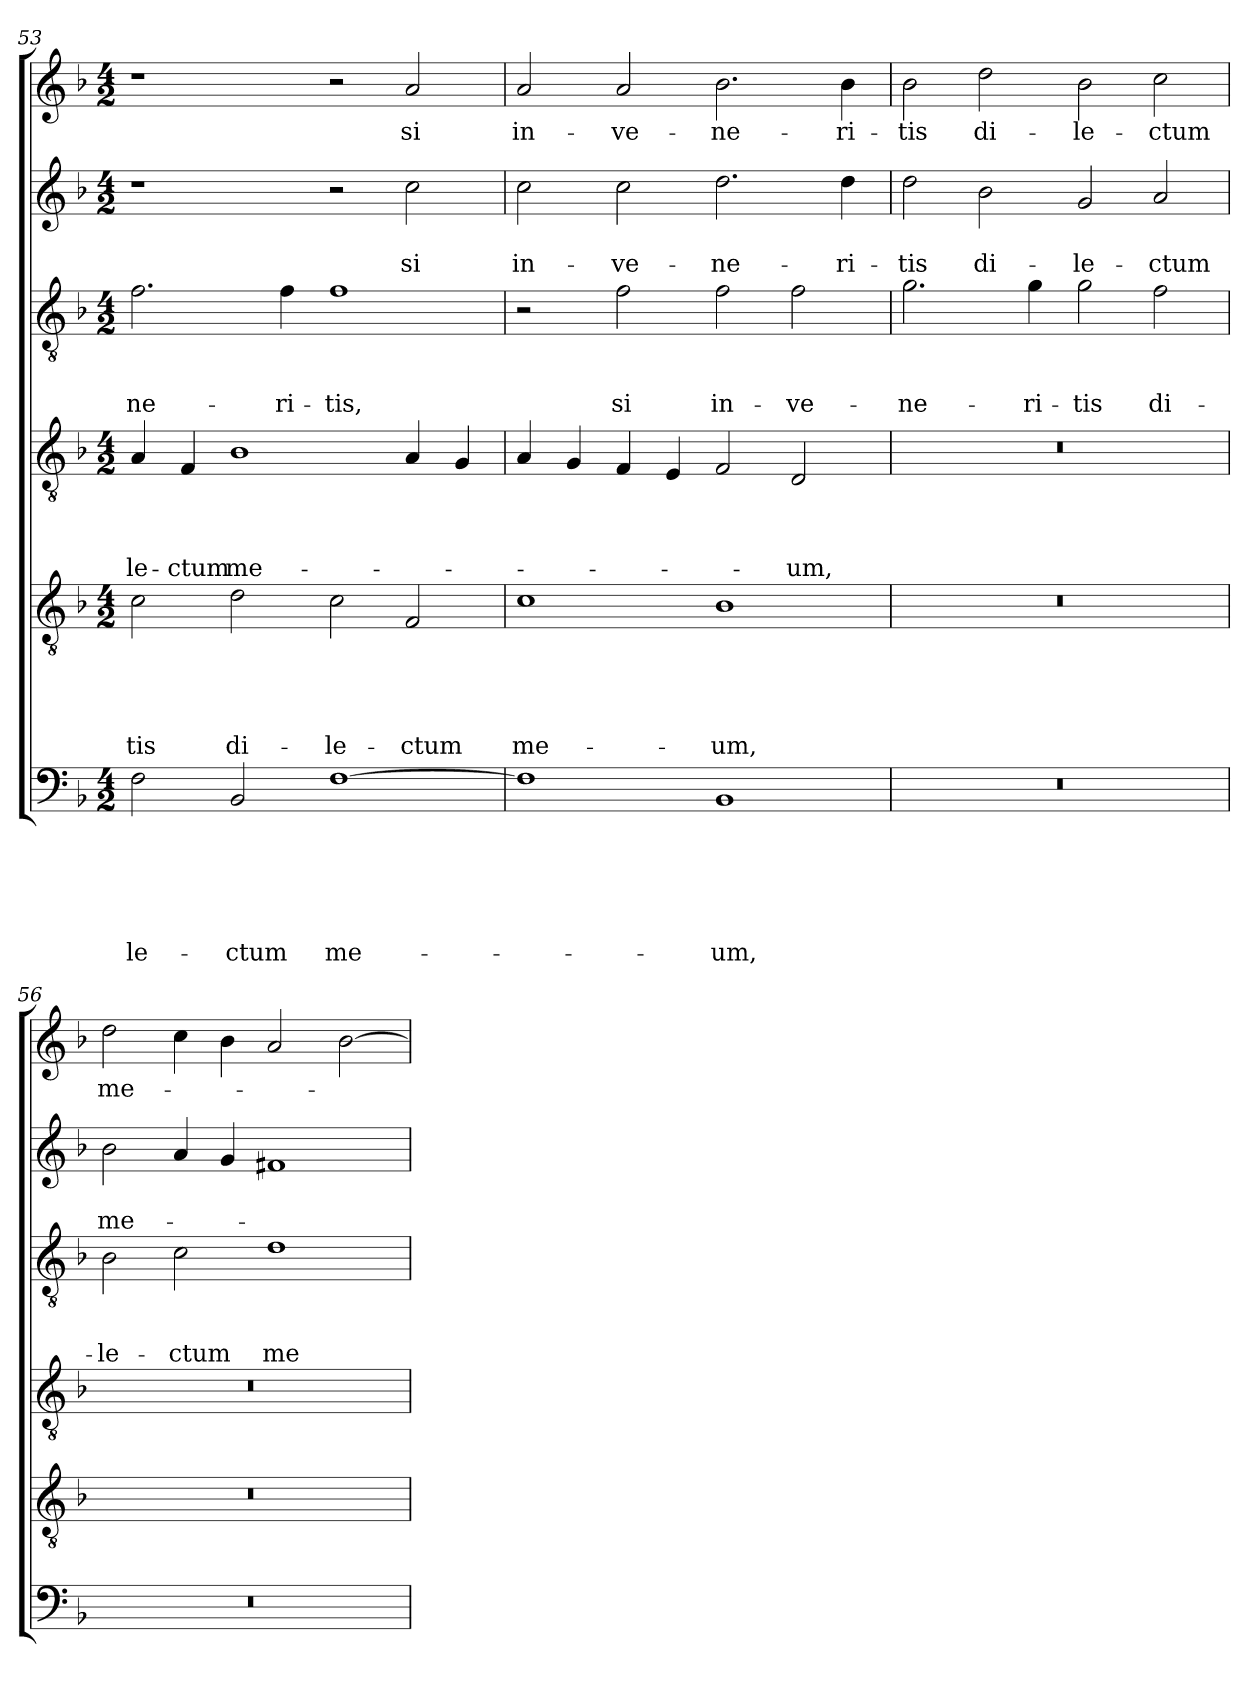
**kern	**text	**text	**text	**text	**text	**text	**kern	**text	**text	**text	**text	**text	**kern	**text	**text	**text	**text	**kern	**text	**text	**text	**kern	**text	**text	**kern	**text
*part6	*part6	*part6	*part6	*part6	*part6	*part6	*part5	*part5	*part5	*part5	*part5	*part5	*part4	*part4	*part4	*part4	*part4	*part3	*part3	*part3	*part3	*part2	*part2	*part2	*part1	*part1
*staff6	*staff6	*staff6	*staff6	*staff6	*staff6	*staff6	*staff5	*staff5	*staff5	*staff5	*staff5	*staff5	*staff4	*staff4	*staff4	*staff4	*staff4	*staff3	*staff3	*staff3	*staff3	*staff2	*staff2	*staff2	*staff1	*staff1
*clefF4	*	*	*	*	*	*	*clefGv2	*	*	*	*	*	*clefGv2	*	*	*	*	*clefGv2	*	*	*	*clefG2	*	*	*clefG2	*
*k[b-]	*	*	*	*	*	*	*k[b-]	*	*	*	*	*	*k[b-]	*	*	*	*	*k[b-]	*	*	*	*k[b-]	*	*	*k[b-]	*
*F:	*	*	*	*	*	*	*F:	*	*	*	*	*	*F:	*	*	*	*	*F:	*	*	*	*F:	*	*	*F:	*
*M4/2	*	*	*	*	*	*	*M4/2	*	*	*	*	*	*M4/2	*	*	*	*	*M4/2	*	*	*	*M4/2	*	*	*M4/2	*
=53	=53	=53	=53	=53	=53	=53	=53	=53	=53	=53	=53	=53	=53	=53	=53	=53	=53	=53	=53	=53	=53	=53	=53	=53	=53	=53
!	!	!	!	!	!	!LO:LY:b	!	!	!	!	!	!LO:LY:b	!	!	!	!	!LO:LY:b	!	!	!	!LO:LY:b	!	!	!	!	!
2F\	.	.	.	.	.	-le-	2c\	.	.	.	.	-tis	4A/	.	.	.	-le-	2.f\	.	.	-ne-	1r	.	.	1r	.
!	!	!	!	!	!	!	!	!	!	!	!	!	!	!	!	!	!LO:LY:b	!	!	!	!	!	!	!	!	!
.	.	.	.	.	.	.	.	.	.	.	.	.	4F/	.	.	.	-ctum	.	.	.	.	.	.	.	.	.
!	!	!	!	!	!	!LO:LY:b	!	!	!	!	!	!LO:LY:b	!	!	!	!	!LO:LY:b	!	!	!	!	!	!	!	!	!
2BB-/	.	.	.	.	.	-ctum	2d\	.	.	.	.	di-	1B-	.	.	.	me-	.	.	.	.	.	.	.	.	.
!	!	!	!	!	!	!	!	!	!	!	!	!	!	!	!	!	!	!	!	!	!LO:LY:b	!	!	!	!	!
.	.	.	.	.	.	.	.	.	.	.	.	.	.	.	.	.	.	4f\	.	.	-ri-	.	.	.	.	.
!	!	!	!	!	!	!LO:LY:b	!	!	!	!	!	!LO:LY:b	!	!	!	!	!	!	!	!	!LO:LY:b	!	!	!	!	!
[1F	.	.	.	.	.	me-	2c\	.	.	.	.	-le-	.	.	.	.	.	1f	.	.	-tis,	2r	.	.	2r	.
!	!	!	!	!	!	!	!	!	!	!	!	!LO:LY:b	!	!	!	!	!	!	!	!	!	!	!	!LO:LY:b	!	!LO:LY:b
.	.	.	.	.	.	.	2F/	.	.	.	.	-ctum	4A/	.	.	.	.	.	.	.	.	2cc\	.	si	2a/	si
.	.	.	.	.	.	.	.	.	.	.	.	.	4G/	.	.	.	.	.	.	.	.	.	.	.	.	.
=54	=54	=54	=54	=54	=54	=54	=54	=54	=54	=54	=54	=54	=54	=54	=54	=54	=54	=54	=54	=54	=54	=54	=54	=54	=54	=54
!	!	!	!	!	!	!	!	!	!	!	!	!LO:LY:b	!	!	!	!	!	!	!	!	!	!	!	!LO:LY:b	!	!LO:LY:b
1F]	.	.	.	.	.	.	1c	.	.	.	.	me-	4A/	.	.	.	.	2r	.	.	.	2cc\	.	in-	2a/	in-
.	.	.	.	.	.	.	.	.	.	.	.	.	4G/	.	.	.	.	.	.	.	.	.	.	.	.	.
!	!	!	!	!	!	!	!	!	!	!	!	!	!	!	!	!	!	!	!	!	!LO:LY:b	!	!	!LO:LY:b	!	!LO:LY:b
.	.	.	.	.	.	.	.	.	.	.	.	.	4F/	.	.	.	.	2f\	.	.	si	2cc\	.	-ve-	2a/	-ve-
.	.	.	.	.	.	.	.	.	.	.	.	.	4E/	.	.	.	.	.	.	.	.	.	.	.	.	.
!	!	!	!	!	!	!LO:LY:b	!	!	!	!	!	!LO:LY:b	!	!	!	!	!	!	!	!	!LO:LY:b	!	!	!LO:LY:b	!	!LO:LY:b
1BB-	.	.	.	.	.	-um,	1B-	.	.	.	.	-um,	2F/	.	.	.	.	2f\	.	.	in-	2.dd\	.	-ne-	2.b-\	-ne-
!	!	!	!	!	!	!	!	!	!	!	!	!	!	!	!	!	!LO:LY:b	!	!	!	!LO:LY:b	!	!	!	!	!
.	.	.	.	.	.	.	.	.	.	.	.	.	2D/	.	.	.	-um,	2f\	.	.	-ve-	.	.	.	.	.
!	!	!	!	!	!	!	!	!	!	!	!	!	!	!	!	!	!	!	!	!	!	!	!	!LO:LY:b	!	!LO:LY:b
.	.	.	.	.	.	.	.	.	.	.	.	.	.	.	.	.	.	.	.	.	.	4dd\	.	-ri-	4b-\	-ri-
!!LO:PB:g=z
=55	=55	=55	=55	=55	=55	=55	=55	=55	=55	=55	=55	=55	=55	=55	=55	=55	=55	=55	=55	=55	=55	=55	=55	=55	=55	=55
!	!	!	!	!	!	!	!	!	!	!	!	!	!	!	!	!	!	!	!	!	!LO:LY:b	!	!	!LO:LY:b	!	!LO:LY:b
0r	.	.	.	.	.	.	0r	.	.	.	.	.	0r	.	.	.	.	2.g\	.	.	-ne-	2dd\	.	-tis	2b-\	-tis
!	!	!	!	!	!	!	!	!	!	!	!	!	!	!	!	!	!	!	!	!	!	!	!	!LO:LY:b	!	!LO:LY:b
.	.	.	.	.	.	.	.	.	.	.	.	.	.	.	.	.	.	.	.	.	.	2b-\	.	di-	2dd\	di-
!	!	!	!	!	!	!	!	!	!	!	!	!	!	!	!	!	!	!	!	!	!LO:LY:b	!	!	!	!	!
.	.	.	.	.	.	.	.	.	.	.	.	.	.	.	.	.	.	4g\	.	.	-ri-	.	.	.	.	.
!	!	!	!	!	!	!	!	!	!	!	!	!	!	!	!	!	!	!	!	!	!LO:LY:b	!	!	!LO:LY:b	!	!LO:LY:b
.	.	.	.	.	.	.	.	.	.	.	.	.	.	.	.	.	.	2g\	.	.	-tis	2g/	.	-le-	2b-\	-le-
!	!	!	!	!	!	!	!	!	!	!	!	!	!	!	!	!	!	!	!	!	!LO:LY:b	!	!	!LO:LY:b	!	!LO:LY:b
.	.	.	.	.	.	.	.	.	.	.	.	.	.	.	.	.	.	2f\	.	.	di-	2a/	.	-ctum	2cc\	-ctum
=56	=56	=56	=56	=56	=56	=56	=56	=56	=56	=56	=56	=56	=56	=56	=56	=56	=56	=56	=56	=56	=56	=56	=56	=56	=56	=56
!	!	!	!	!	!	!	!	!	!	!	!	!	!	!	!	!	!	!	!	!	!LO:LY:b	!	!	!LO:LY:b	!	!LO:LY:b
0r	.	.	.	.	.	.	0r	.	.	.	.	.	0r	.	.	.	.	2B-\	.	.	-le-	2b-\	.	me-	2dd\	me-
!	!	!	!	!	!	!	!	!	!	!	!	!	!	!	!	!	!	!	!	!	!LO:LY:b	!	!	!	!	!
.	.	.	.	.	.	.	.	.	.	.	.	.	.	.	.	.	.	2c\	.	.	-ctum	4a/	.	.	4cc\	.
.	.	.	.	.	.	.	.	.	.	.	.	.	.	.	.	.	.	.	.	.	.	4g/	.	.	4b-\	.
!	!	!	!	!	!	!	!	!	!	!	!	!	!	!	!	!	!	!	!	!	!LO:LY:b	!	!	!	!	!
.	.	.	.	.	.	.	.	.	.	.	.	.	.	.	.	.	.	1d	.	.	me-	1f#X	.	.	2a/	.
.	.	.	.	.	.	.	.	.	.	.	.	.	.	.	.	.	.	.	.	.	.	.	.	.	[2b-\	.
=	=	=	=	=	=	=	=	=	=	=	=	=	=	=	=	=	=	=	=	=	=	=	=	=	=	=
*-	*-	*-	*-	*-	*-	*-	*-	*-	*-	*-	*-	*-	*-	*-	*-	*-	*-	*-	*-	*-	*-	*-	*-	*-	*-	*-
